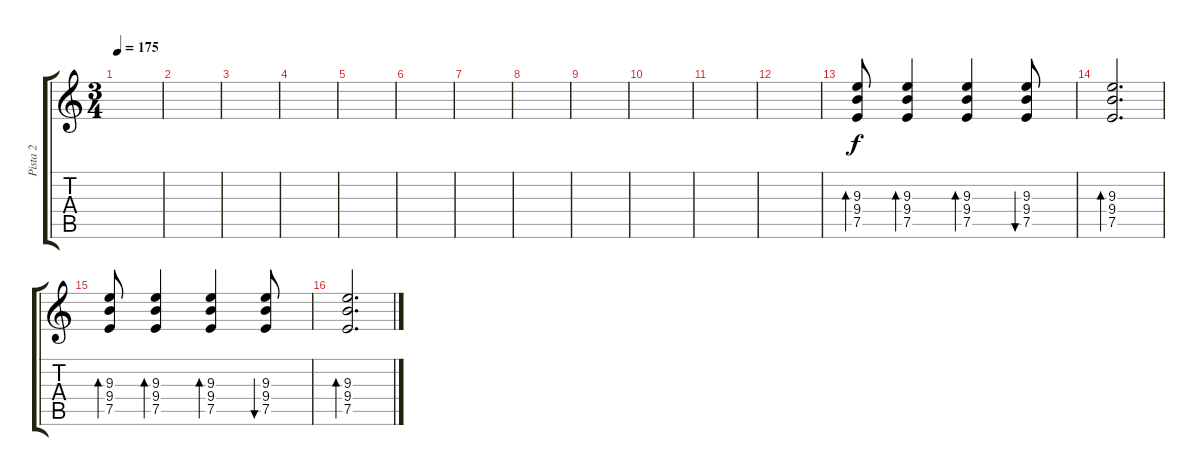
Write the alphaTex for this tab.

\track ("Pista 2" "Pista 2") {instrument acousticguitarnylon}
\staff {score tabs}
\tuning (E4 B3 G3 D3 A2 E2) {hide}
\ts (3 4)
\tempo 175
\clef g2
\ks c
|
|
|
|
|
|
|
|
|
|
|
|
(9.3 9.4 7.5).8{bd 60} (9.3 9.4 7.5).4{bd 60} (9.3 9.4 7.5).4{bd 60} (9.3 9.4 7.5).8{bu 60} |
(9.3 9.4 7.5).2{d bd 60} |
(9.3 9.4 7.5).8{bd 60} (9.3 9.4 7.5).4{bd 60} (9.3 9.4 7.5).4{bd 60} (9.3 9.4 7.5).8{bu 60} |
(9.3 9.4 7.5).2{d bd 60}
